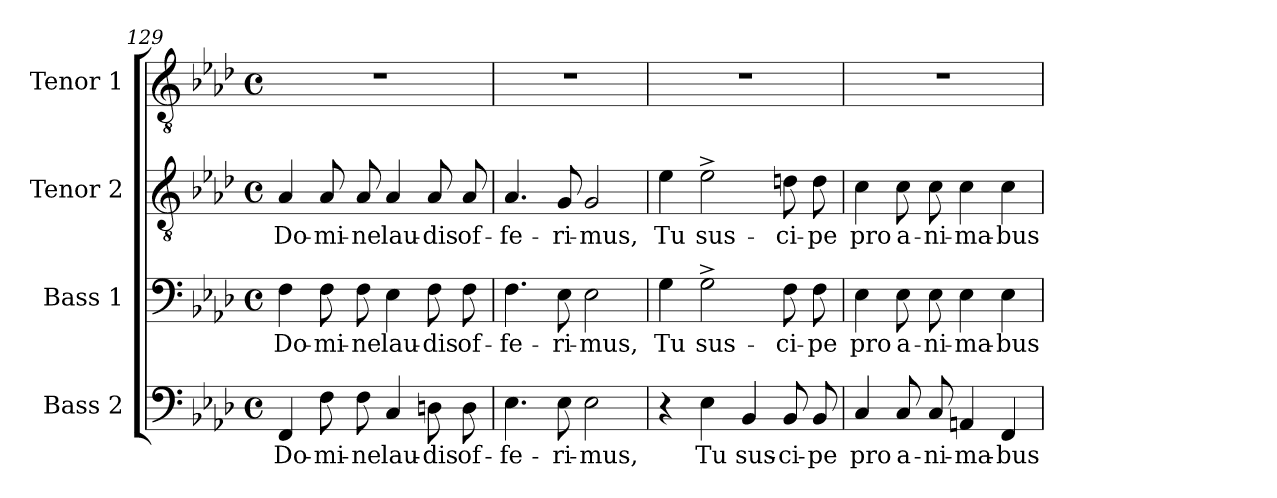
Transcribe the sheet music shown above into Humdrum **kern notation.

**kern	**text	**kern	**text	**kern	**text	**kern
*part4	*part4	*part3	*part3	*part2	*part2	*part1
*staff4	*staff4	*staff3	*staff3	*staff2	*staff2	*staff1
*I"Bass 2	*	*I"Bass 1	*	*I"Tenor 2	*	*I"Tenor 1
*I'B. 2	*	*I'B. 1	*	*I'T. 2	*	*I'T. 1
*clefF4	*	*clefF4	*	*clefGv2	*	*clefGv2
*k[b-e-a-d-]	*	*k[b-e-a-d-]	*	*k[b-e-a-d-]	*	*k[b-e-a-d-]
*A-:	*	*A-:	*	*A-:	*	*A-:
*M4/4	*	*M4/4	*	*M4/4	*	*M4/4
*met(c)	*	*met(c)	*	*met(c)	*	*met(c)
=129	=129	=129	=129	=129	=129	=129
!	!LO:LY:b	!	!LO:LY:b	!	!LO:LY:b	!
4FF/	Do-	4F\	Do-	4A-/	Do-	1r
!	!LO:LY:b	!	!LO:LY:b	!	!LO:LY:b	!
8F\	-mi-	8F\	-mi-	8A-/	-mi-	.
!	!LO:LY:b	!	!LO:LY:b	!	!LO:LY:b	!
8F\	-ne	8F\	-ne	8A-/	-ne	.
!	!LO:LY:b	!	!LO:LY:b	!	!LO:LY:b	!
4C/	lau-	4E-\	lau-	4A-/	lau-	.
!	!LO:LY:b	!	!LO:LY:b	!	!LO:LY:b	!
8Dn\	-dis	8F\	-dis	8A-/	-dis	.
!	!LO:LY:b	!	!LO:LY:b	!	!LO:LY:b	!
8D\	of-	8F\	of-	8A-/	of-	.
=130	=130	=130	=130	=130	=130	=130
!	!LO:LY:b	!	!LO:LY:b	!	!LO:LY:b	!
4.E-\	-fe-	4.F\	-fe-	4.A-/	-fe-	1r
!	!LO:LY:b	!	!LO:LY:b	!	!LO:LY:b	!
8E-\	-ri-	8E-\	-ri-	8G/	-ri-	.
!	!LO:LY:b	!	!LO:LY:b	!	!LO:LY:b	!
2E-\	-mus,	2E-\	-mus,	2G/	-mus,	.
=131	=131	=131	=131	=131	=131	=131
!	!	!	!LO:LY:b	!	!LO:LY:b	!
4r	.	4G\	Tu	4e-\	Tu	1r
!	!LO:LY:b	!	!LO:LY:b	!	!LO:LY:b	!
4E-\	Tu	2G^>\	sus-	2e-^>\	sus-	.
!	!LO:LY:b	!	!	!	!	!
4BB-/	sus-	.	.	.	.	.
!	!LO:LY:b	!	!LO:LY:b	!	!LO:LY:b	!
8BB-/	-ci-	8F\	-ci-	8dn\	-ci-	.
!	!LO:LY:b	!	!LO:LY:b	!	!LO:LY:b	!
8BB-/	-pe	8F\	-pe	8d\	-pe	.
=132	=132	=132	=132	=132	=132	=132
!	!LO:LY:b	!	!LO:LY:b	!	!LO:LY:b	!
4C/	pro	4E-\	pro	4c\	pro	1r
!	!LO:LY:b	!	!LO:LY:b	!	!LO:LY:b	!
8C/	a-	8E-\	a-	8c\	a-	.
!	!LO:LY:b	!	!LO:LY:b	!	!LO:LY:b	!
8C/	-ni-	8E-\	-ni-	8c\	-ni-	.
!	!LO:LY:b	!	!LO:LY:b	!	!LO:LY:b	!
4AAn/	-ma-	4E-\	-ma-	4c\	-ma-	.
!	!LO:LY:b	!	!LO:LY:b	!	!LO:LY:b	!
4FF/	-bus	4E-\	-bus	4c\	-bus	.
=	=	=	=	=	=	=
*-	*-	*-	*-	*-	*-	*-
